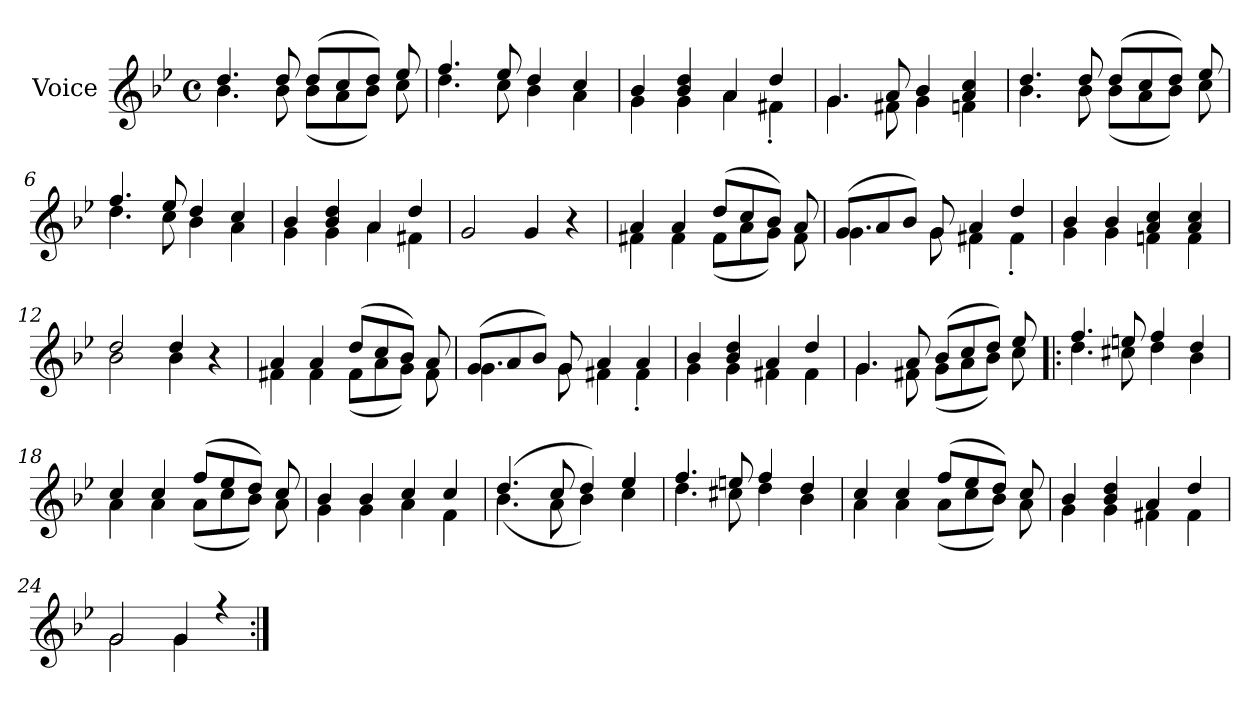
**kern
*part1
*staff1
*I"Voice
*I'V
*clefG2
*k[b-e-]
*M4/4
*met(c)
=1
*^
4.dd/	4.b-\
8dd/	8b-\
(>8dd/L	(<8b-\L
8cc/	8a\
8dd/J)	8b-\J)
8ee-/	8cc\
=2	=2
4.ff/	4.dd\
8ee-/	8cc\
4dd/	4b-\
4cc/	4a\
=3	=3
4b-/	4g\
4b-/ 4dd/	4g\
4a/	4a\
4dd/	4f#X'\
=4	=4
4.g/	4.g\
8a/	8f#X\
4b-/	4g\
4a/ 4cc/	4fn\
!!LO:LB:g=z	!!
=5	=5
4.dd/	4.b-\
8dd/	8b-\
(>8dd/L	(<8b-\L
8cc/	8a\
8dd/J)	8b-\J)
8ee-/	8cc\
=6	=6
4.ff/	4.dd\
8ee-/	8cc\
4dd/	4b-\
4cc/	4a\
=7	=7
4b-/	4g\
4b-/ 4dd/	4g\
4a/	4a\
4dd/	4f#X\
*v	*v
=8
2g/
4g/
4r
!!LO:LB:g=z
=9
*^
4a/	4f#X\
4a/	4f#\
(>8dd/L	(<8f#\L
8cc/	8a\
8b-/J)	8g\J)
8a/	8f#\
=10	=10
(>8g/L	4.g\
8a/	.
8b-/J)	.
8g/	8g\
4a/	4f#X\
4dd/	4f#'\
=11	=11
4b-/	4g\
4b-/	4g\
4a/ 4cc/	4fn\
4a/ 4cc/	4f\
=12	=12
2dd/	2b-\
4dd/	4b-\
4r	4ryy
!!LO:LB:g=z	!!
=13	=13
4a/	4f#X\
4a/	4f#\
(>8dd/L	(<8f#\L
8cc/	8a\
8b-/J)	8g\J)
8a/	8f#\
=14	=14
(>8g/L	4.g\
8a/	.
8b-/J)	.
8g/	8g\
4a/	4f#X\
4a/	4f#'\
=15	=15
4b-/	4g\
4b-/ 4dd/	4g\
4a/	4f#X\
4dd/	4f#\
=16	=16
4.g/	4.g\
8a/	8f#X\
(>8b-/L	(<8g\L
8cc/	8a\
8dd/J)	8b-\J)
8ee-/	8cc\
!!LO:LB:g=z	!!
=17!|:	=17!|:
4.ff/	4.dd\
8een/	8cc#X\
4ff/	4dd\
4dd/	4b-\
=18	=18
4cc/	4a\
4cc/	4a\
(>8ff/L	(<8a\L
8ee-/	8cc\
8dd/J)	8b-\J)
8cc/	8a\
=19	=19
4b-/	4g\
4b-/	4g\
4cc/	4a\
4cc/	4f\
=20	=20
(>4.dd/	(<4.b-\
8cc/	8a\
4dd/)	4b-\)
4ee-/	4cc\
!!LO:LB:g=z	!!
=21	=21
4.ff/	4.dd\
8een/	8cc#X\
4ff/	4dd\
4dd/	4b-\
=22	=22
4cc/	4a\
4cc/	4a\
(>8ff/L	(<8a\L
8ee-/	8cc\
8dd/J)	8b-\J)
8cc/	8a\
=23	=23
4b-/	4g\
4b-/ 4dd/	4g\
4a/	4f#X\
4dd/	4f#\
=24	=24
2g/	2g\
4g/	4g\
4reyy	4rff
*v	*v
=:|!
*-
